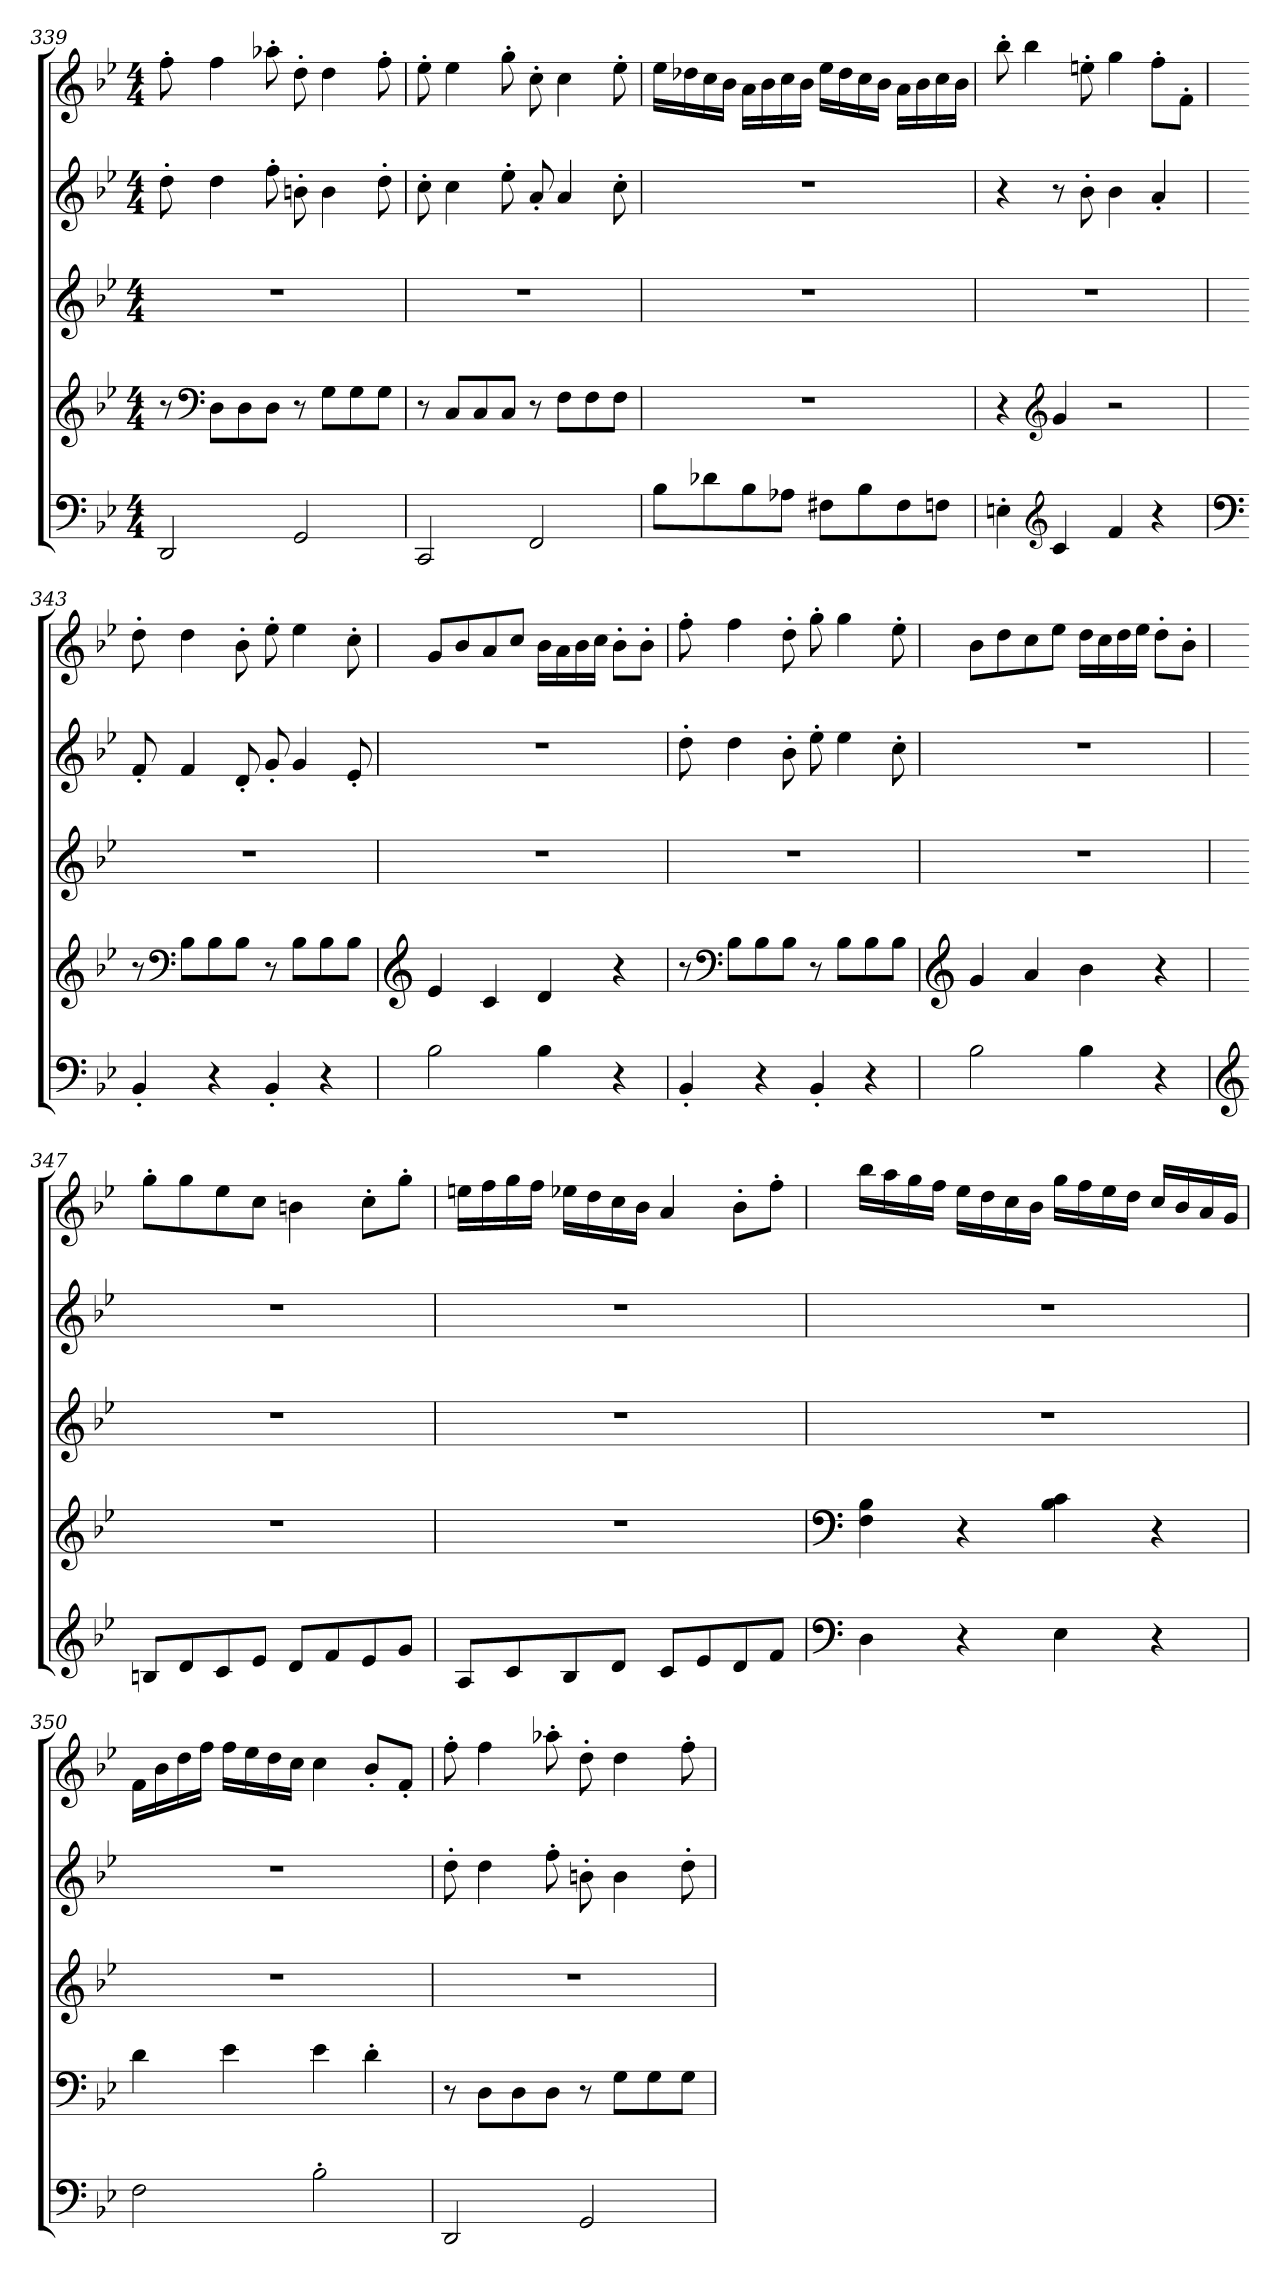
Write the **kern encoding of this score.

**kern	**kern	**kern	**kern	**kern
*part5	*part4	*part3	*part2	*part1
*staff5	*staff4	*staff3	*staff2	*staff1
*clefF4	*clefG2	*clefG2	*clefG2	*clefG2
*k[b-e-]	*k[b-e-]	*k[b-e-]	*k[b-e-]	*k[b-e-]
*M4/4	*M4/4	*M4/4	*M4/4	*M4/4
=339	=339	=339	=339	=339
2DD/	8r	1r	8dd'\	8ff'\
*	*clefF4	*	*	*
.	8D\L	.	4dd\	4ff\
.	8D\	.	.	.
.	8D\J	.	8ff'\	8aa-X'\
2GG/	8r	.	8bn'\	8dd'\
.	8G\L	.	4b\	4dd\
.	8G\	.	.	.
.	8G\J	.	8dd'\	8ff'\
=340	=340	=340	=340	=340
*	*	*	*	*MM149
2CC/	8r	1r	8cc'\	8ee-'\
.	8C/L	.	4cc\	4ee-\
.	8C/	.	.	.
.	8C/J	.	8ee-'\	8gg'\
2FF/	8r	.	8a'/	8cc'\
.	8F\L	.	4a/	4cc\
.	8F\	.	.	.
.	8F\J	.	8cc'\	8ee-'\
!!LO:LB:g=z
=341	=341	=341	=341	=341
*	*	*	*	*MM149
8B-\L	1r	1r	1r	16ee-\LL
.	.	.	.	16dd-X\
8d-X\	.	.	.	16cc\
.	.	.	.	16b-\JJ
8B-\	.	.	.	16a\LL
.	.	.	.	16b-\
8A-X\J	.	.	.	16cc\
.	.	.	.	16b-\JJ
8F#X\L	.	.	.	16ee-\LL
.	.	.	.	16dd-\
8B-\	.	.	.	16cc\
.	.	.	.	16b-\JJ
8F#\	.	.	.	16a\LL
.	.	.	.	16b-\
8Fn\J	.	.	.	16cc\
.	.	.	.	16b-\JJ
=342	=342	=342	=342	=342
4En'\	4r	1r	4r	8bb-'\
.	.	.	.	4bb-\
*clefG2	*clefG2	*	*	*
4c/	4g/	.	8r	.
.	.	.	8b-'\	8een'\
4f/	2r	.	4b-\	4gg\
*	*	*	*	*MM135
4r	.	.	4a'/	8ff'\L
*	*	*	*	*MM151
.	.	.	.	8f'\J
=343	=343	=343	=343	=343
*clefF4	*	*	*	*
4BB-'/	8r	1r	8f'/	8dd'\
*	*clefF4	*	*	*
.	8B-\L	.	4f/	4dd\
4r	8B-\	.	.	.
.	8B-\J	.	8d'/	8b-'\
4BB-'/	8r	.	8g'/	8ee-'\
.	8B-\L	.	4g/	4ee-\
4r	8B-\	.	.	.
.	8B-\J	.	8e-'/	8cc'\
!!LO:PB:g=z
=344	=344	=344	=344	=344
*	*clefG2	*	*	*
*	*	*	*	*MM149
2B-\	4e-/	1r	1r	8g/L
.	.	.	.	8b-/
.	4c/	.	.	8a/
.	.	.	.	8cc/J
4B-\	4d/	.	.	16b-\LL
.	.	.	.	16a\
.	.	.	.	16b-\
.	.	.	.	16cc\JJ
4r	4r	.	.	8b-'\L
.	.	.	.	8b-'\J
=345	=345	=345	=345	=345
4BB-'/	8r	1r	8dd'\	8ff'\
*	*clefF4	*	*	*
.	8B-\L	.	4dd\	4ff\
4r	8B-\	.	.	.
.	8B-\J	.	8b-'\	8dd'\
4BB-'/	8r	.	8ee-'\	8gg'\
.	8B-\L	.	4ee-\	4gg\
4r	8B-\	.	.	.
.	8B-\J	.	8cc'\	8ee-'\
=346	=346	=346	=346	=346
*	*clefG2	*	*	*
*	*	*	*	*MM149
2B-\	4g/	1r	1r	8b-\L
.	.	.	.	8dd\
.	4a/	.	.	8cc\
.	.	.	.	8ee-\J
4B-\	4b-\	.	.	16dd\LL
.	.	.	.	16cc\
.	.	.	.	16dd\
.	.	.	.	16ee-\JJ
*	*	*	*	*MM147
4r	4r	.	.	8dd'\L
*	*	*	*	*MM151
.	.	.	.	8b-'\J
=347	=347	=347	=347	=347
*clefG2	*	*	*	*
*	*	*	*	*MM151
8Bn/L	1r	1r	1r	8gg'\L
8d/	.	.	.	8gg\
8c/	.	.	.	8ee-\
8e-/J	.	.	.	8cc\J
8d/L	.	.	.	4bn\
8f/	.	.	.	.
8e-/	.	.	.	8cc'\L
8g/J	.	.	.	8gg'\J
!!LO:LB:g=z
=348	=348	=348	=348	=348
*	*	*	*	*MM151
8A/L	1r	1r	1r	16een\LL
.	.	.	.	16ff\
8c/	.	.	.	16gg\
.	.	.	.	16ff\JJ
8B-/	.	.	.	16ee-X\LL
.	.	.	.	16dd\
8d/J	.	.	.	16cc\
.	.	.	.	16b-\JJ
8c/L	.	.	.	4a/
8e-/	.	.	.	.
8d/	.	.	.	8b-'\L
*	*	*	*	*MM151
8f/J	.	.	.	8ff'\J
=349	=349	=349	=349	=349
*clefF4	*clefF4	*	*	*
*	*	*	*	*MM151
4D\	4F\ 4B-\	1r	1r	16bb-\LL
.	.	.	.	16aa\
.	.	.	.	16gg\
.	.	.	.	16ff\JJ
4r	4r	.	.	16ee-\LL
.	.	.	.	16dd\
.	.	.	.	16cc\
.	.	.	.	16b-\JJ
4E-\	4B-\ 4c\	.	.	16gg\LL
.	.	.	.	16ff\
.	.	.	.	16ee-\
.	.	.	.	16dd\JJ
4r	4r	.	.	16cc/LL
.	.	.	.	16b-/
.	.	.	.	16a/
.	.	.	.	16g/JJ
=350	=350	=350	=350	=350
2F\	4d\	1r	1r	16f\LL
.	.	.	.	16b-\
.	.	.	.	16dd\
.	.	.	.	16ff\JJ
.	4e-\	.	.	16ff\LL
.	.	.	.	16ee-\
.	.	.	.	16dd\
*	*	*	*	*MM149
.	.	.	.	16cc\JJ
*	*	*	*	*MM144
2B-'\	4e-\	.	.	4cc\
*	*	*	*	*MM135
.	4d'\	.	.	8b-'/L
*	*	*	*	*MM151
.	.	.	.	8f'/J
!!LO:PB:g=z
=351	=351	=351	=351	=351
2DD/	8r	1r	8dd'\	8ff'\
.	8D\L	.	4dd\	4ff\
.	8D\	.	.	.
.	8D\J	.	8ff'\	8aa-X'\
2GG/	8r	.	8bn'\	8dd'\
.	8G\L	.	4b\	4dd\
.	8G\	.	.	.
.	8G\J	.	8dd'\	8ff'\
=	=	=	=	=
*-	*-	*-	*-	*-
